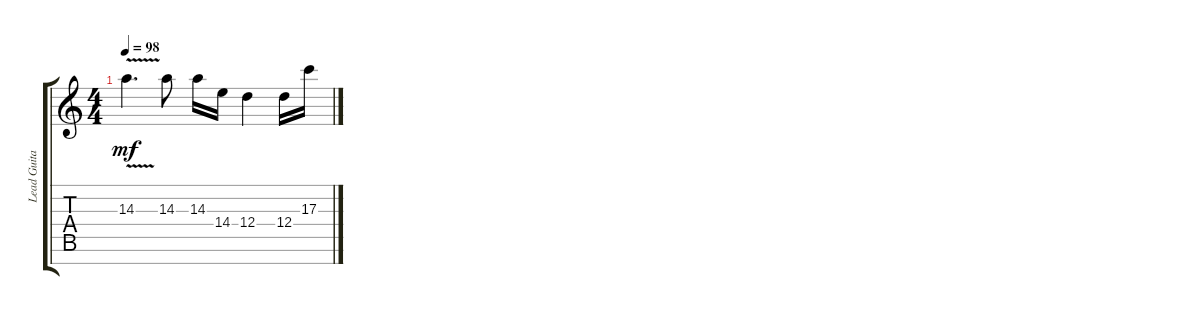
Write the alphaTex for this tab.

\track ("Lead Guitar" "Lead Guita") {instrument distortionguitar}
\staff {score tabs}
\tuning (E4 B3 G3 D3 A2 E2 B1) {hide}
\ts (4 4)
\tempo 98
\clef g2
\ks c
14.3{v}.4{d dy mf} 14.3.8 14.3.16 14.4.16 12.4.4 12.4.16 17.3.16
